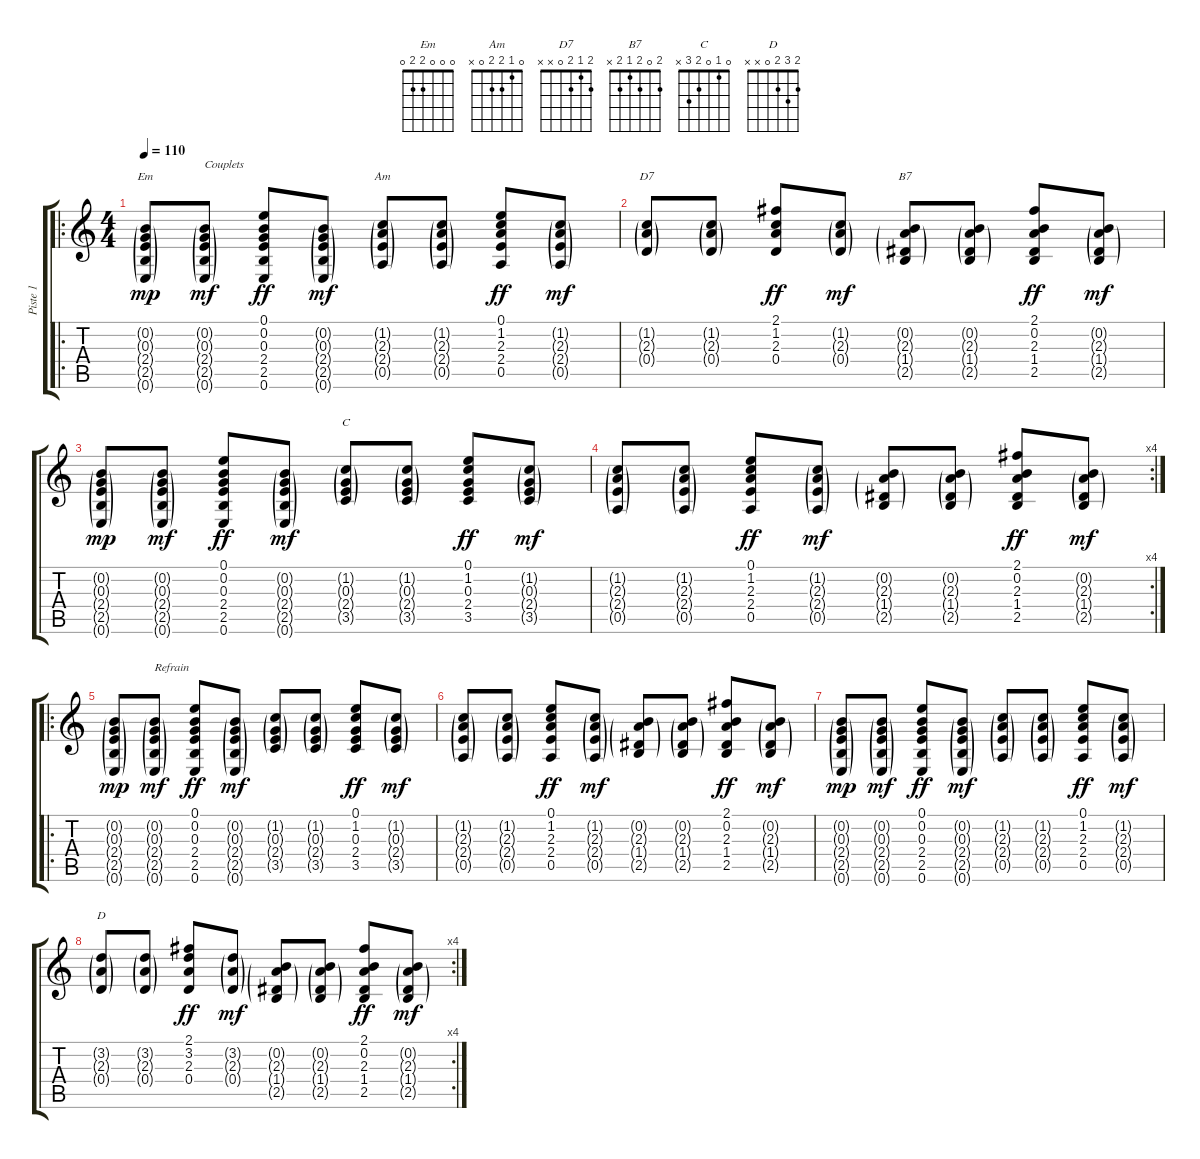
\track ("Piste 1" "Piste 1") {instrument acousticguitarsteel}
\staff {score tabs}
\tuning (E4 B3 G3 D3 A2 E2) {hide}
\chord ("Em" 0 0 0 2 2 0)
\chord ("Am" 0 1 2 2 0 x)
\chord ("D7" 2 1 2 0 x x)
\chord ("B7" 2 0 2 1 2 x)
\chord ("C" 0 1 0 2 3 x)
\chord ("D" 2 3 2 0 x x)
\ro
\ts (4 4)
\tempo 110
\clef g2
\ks c
(0.2{g} 0.3{g} 2.4{g} 2.5{g} 0.6{g}).8{ch "Em" dy mp} (0.2{g} 0.3{g} 2.4{g} 2.5{g} 0.6{g}).8{txt "Couplets" dy mf} (0.1 0.2 0.3 2.4 2.5 0.6).8{dy ff} (0.2{g} 0.3{g} 2.4{g} 2.5{g} 0.6{g}).8{dy mf} (1.2{g} 2.3{g} 2.4{g} 0.5{g}).8{ch "Am"} (1.2{g} 2.3{g} 2.4{g} 0.5{g}).8 (0.1 1.2 2.3 2.4 0.5).8{dy ff} (1.2{g} 2.3{g} 2.4{g} 0.5{g}).8{dy mf} |
(1.2{g} 2.3{g} 0.4{g}).8{ch "D7"} (1.2{g} 2.3{g} 0.4{g}).8 (2.1 1.2 2.3 0.4).8{dy ff} (1.2{g} 2.3{g} 0.4{g}).8{dy mf} (0.2{g} 2.3{g} 1.4{g} 2.5{g}).8{ch "B7"} (0.2{g} 2.3{g} 1.4{g} 2.5{g}).8 (2.1 0.2 2.3 1.4 2.5).8{dy ff} (0.2{g} 2.3{g} 1.4{g} 2.5{g}).8{dy mf} |
(0.2{g} 0.3{g} 2.4{g} 2.5{g} 0.6{g}).8{dy mp} (0.2{g} 0.3{g} 2.4{g} 2.5{g} 0.6{g}).8{dy mf} (0.1 0.2 0.3 2.4 2.5 0.6).8{dy ff} (0.2{g} 0.3{g} 2.4{g} 2.5{g} 0.6{g}).8{dy mf} (1.2{g} 0.3{g} 2.4{g} 3.5{g}).8{ch "C"} (1.2{g} 0.3{g} 2.4{g} 3.5{g}).8 (0.1 1.2 0.3 2.4 3.5).8{dy ff} (1.2{g} 0.3{g} 2.4{g} 3.5{g}).8{dy mf} |
\rc 4
(1.2{g} 2.3{g} 2.4{g} 0.5{g}).8 (1.2{g} 2.3{g} 2.4{g} 0.5{g}).8 (0.1 1.2 2.3 2.4 0.5).8{dy ff} (1.2{g} 2.3{g} 2.4{g} 0.5{g}).8{dy mf} (0.2{g} 2.3{g} 1.4{g} 2.5{g}).8 (0.2{g} 2.3{g} 1.4{g} 2.5{g}).8 (2.1 0.2 2.3 1.4 2.5).8{dy ff} (0.2{g} 2.3{g} 1.4{g} 2.5{g}).8{dy mf} |
\ro
(0.2{g} 0.3{g} 2.4{g} 2.5{g} 0.6{g}).8{dy mp} (0.2{g} 0.3{g} 2.4{g} 2.5{g} 0.6{g}).8{txt "Refrain" dy mf} (0.1 0.2 0.3 2.4 2.5 0.6).8{dy ff} (0.2{g} 0.3{g} 2.4{g} 2.5{g} 0.6{g}).8{dy mf} (1.2{g} 0.3{g} 2.4{g} 3.5{g}).8 (1.2{g} 0.3{g} 2.4{g} 3.5{g}).8 (0.1 1.2 0.3 2.4 3.5).8{dy ff} (1.2{g} 0.3{g} 2.4{g} 3.5{g}).8{dy mf} |
(1.2{g} 2.3{g} 2.4{g} 0.5{g}).8 (1.2{g} 2.3{g} 2.4{g} 0.5{g}).8 (0.1 1.2 2.3 2.4 0.5).8{dy ff} (1.2{g} 2.3{g} 2.4{g} 0.5{g}).8{dy mf} (0.2{g} 2.3{g} 1.4{g} 2.5{g}).8 (0.2{g} 2.3{g} 1.4{g} 2.5{g}).8 (2.1 0.2 2.3 1.4 2.5).8{dy ff} (0.2{g} 2.3{g} 1.4{g} 2.5{g}).8{dy mf} |
(0.2{g} 0.3{g} 2.4{g} 2.5{g} 0.6{g}).8{dy mp} (0.2{g} 0.3{g} 2.4{g} 2.5{g} 0.6{g}).8{dy mf} (0.1 0.2 0.3 2.4 2.5 0.6).8{dy ff} (0.2{g} 0.3{g} 2.4{g} 2.5{g} 0.6{g}).8{dy mf} (1.2{g} 2.3{g} 2.4{g} 0.5{g}).8 (1.2{g} 2.3{g} 2.4{g} 0.5{g}).8 (0.1 1.2 2.3 2.4 0.5).8{dy ff} (1.2{g} 2.3{g} 2.4{g} 0.5{g}).8{dy mf} |
\rc 4
(3.2{g} 2.3{g} 0.4{g}).8{ch "D"} (3.2{g} 2.3{g} 0.4{g}).8 (2.1 3.2 2.3 0.4).8{dy ff} (3.2{g} 2.3{g} 0.4{g}).8{dy mf} (0.2{g} 2.3{g} 1.4{g} 2.5{g}).8 (0.2{g} 2.3{g} 1.4{g} 2.5{g}).8 (2.1 0.2 2.3 1.4 2.5).8{dy ff} (0.2{g} 2.3{g} 1.4{g} 2.5{g}).8{dy mf}
